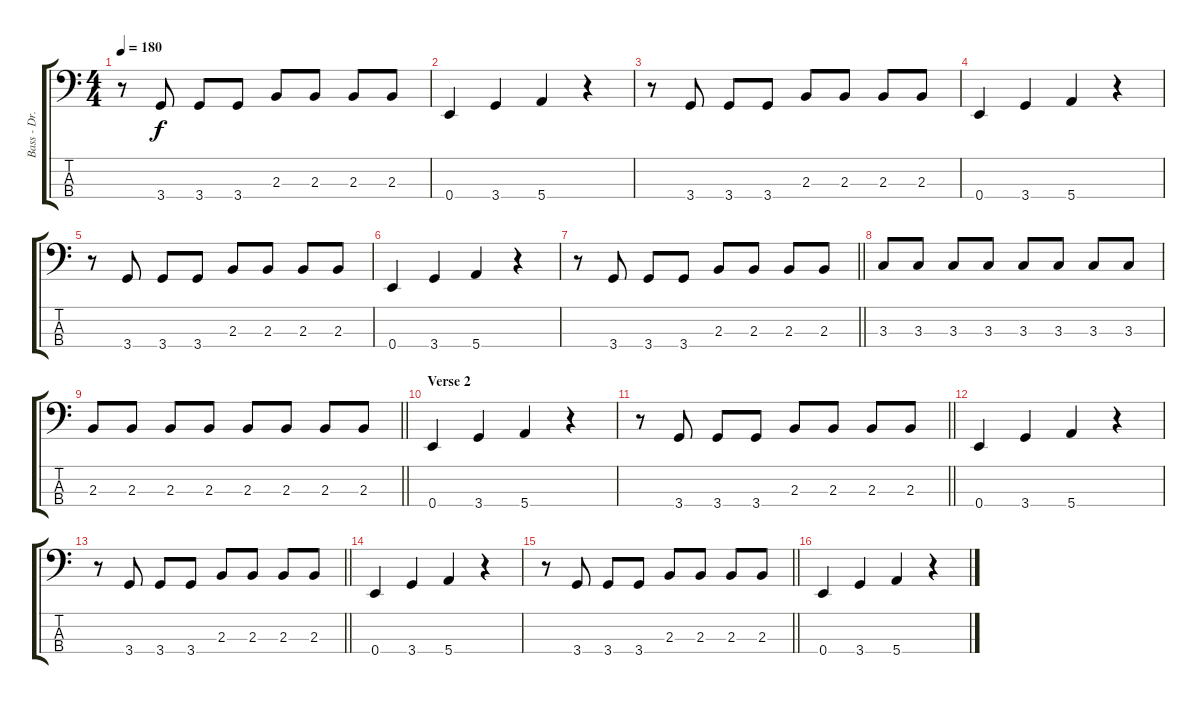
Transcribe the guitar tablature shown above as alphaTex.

\track ("Bass - Dr. Matt Destruction" "Bass - Dr.") {instrument electricbasspick}
\staff {score tabs}
\tuning (G2 D2 A1 E1) {hide}
\ts (4 4)
\tempo 180
\clef f4
\ks c
r.8{dy f} 3.4.8 3.4.8 3.4.8 2.3.8 2.3.8 2.3.8 2.3.8 |
0.4.4 3.4.4 5.4.4 r.4 |
r.8 3.4.8 3.4.8 3.4.8 2.3.8 2.3.8 2.3.8 2.3.8 |
0.4.4 3.4.4 5.4.4 r.4 |
r.8 3.4.8 3.4.8 3.4.8 2.3.8 2.3.8 2.3.8 2.3.8 |
0.4.4 3.4.4 5.4.4 r.4 |
\barLineRight lightlight
r.8 3.4.8 3.4.8 3.4.8 2.3.8 2.3.8 2.3.8 2.3.8 |
\section ("" "")
3.3.8 3.3.8 3.3.8 3.3.8 3.3.8 3.3.8 3.3.8 3.3.8 |
\barLineRight lightlight
2.3.8 2.3.8 2.3.8 2.3.8 2.3.8 2.3.8 2.3.8 2.3.8 |
\section ("" "Verse 2")
0.4.4 3.4.4 5.4.4 r.4 |
\barLineRight lightlight
r.8 3.4.8 3.4.8 3.4.8 2.3.8 2.3.8 2.3.8 2.3.8 |
0.4.4 3.4.4 5.4.4 r.4 |
\barLineRight lightlight
r.8 3.4.8 3.4.8 3.4.8 2.3.8 2.3.8 2.3.8 2.3.8 |
0.4.4 3.4.4 5.4.4 r.4 |
\barLineRight lightlight
r.8 3.4.8 3.4.8 3.4.8 2.3.8 2.3.8 2.3.8 2.3.8 |
0.4.4 3.4.4 5.4.4 r.4
